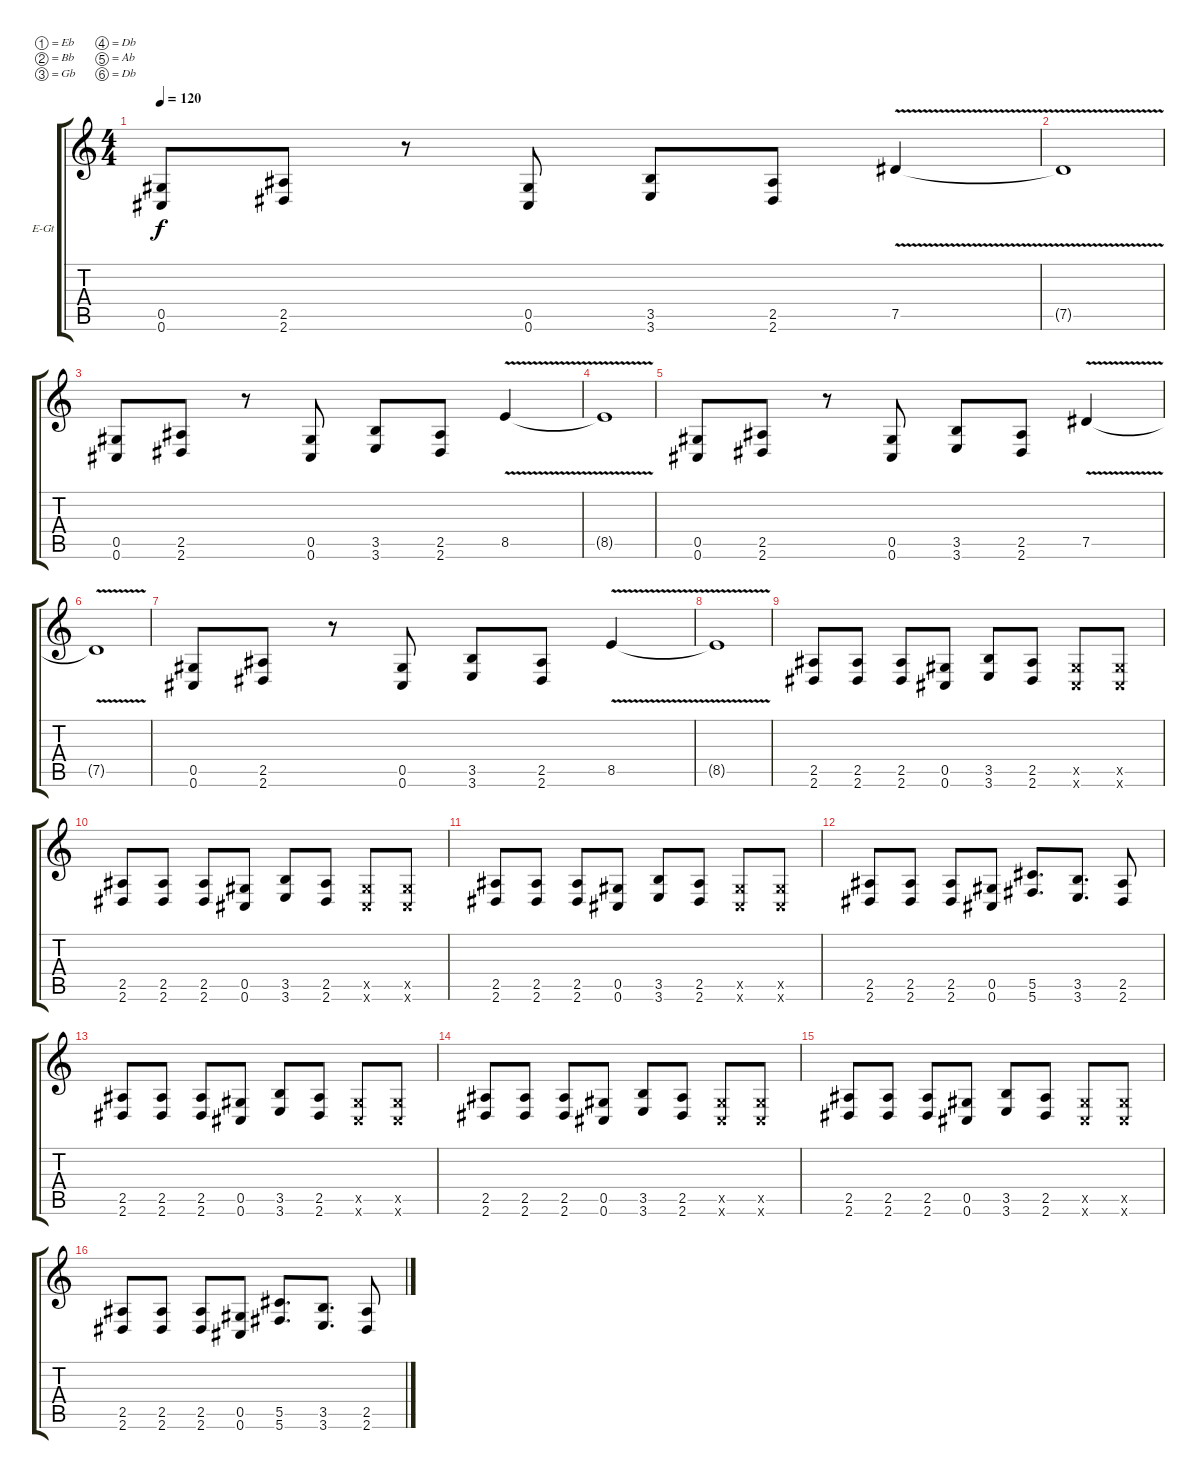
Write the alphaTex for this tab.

\bracketExtendMode groupsimilarinstruments
\firstSystemTrackNameOrientation horizontal
\otherSystemsTrackNameOrientation horizontal
\track ("Rythm Guitar 2" "E-Gt") {instrument distortionguitar}
\staff {score tabs}
\tuning (Eb4 Bb3 Gb3 Db3 Ab2 Db2)
\ts (4 4)
\tempo 120
\clef g2
\ks c
(0.5 0.6).8{dy f} (2.5 2.6).8 r.8 (0.5 0.6).8 (3.5 3.6).8 (2.5 2.6).8 7.5{v}.4 |
7.5{v t}.1 |
(0.5 0.6).8 (2.5 2.6).8 r.8 (0.5 0.6).8 (3.5 3.6).8 (2.5 2.6).8 8.5{v}.4 |
8.5{v t}.1 |
(0.5 0.6).8 (2.5 2.6).8 r.8 (0.5 0.6).8 (3.5 3.6).8 (2.5 2.6).8 7.5{v}.4 |
7.5{v t}.1 |
(0.5 0.6).8 (2.5 2.6).8 r.8 (0.5 0.6).8 (3.5 3.6).8 (2.5 2.6).8 8.5{v}.4 |
8.5{v t}.1 |
(2.5 2.6).8 (2.5 2.6).8 (2.5 2.6).8 (0.5 0.6).8 (3.5 3.6).8 (2.5 2.6).8 (0.5{x} 0.6{x}).8 (0.5{x} 0.6{x}).8 |
(2.5 2.6).8 (2.5 2.6).8 (2.5 2.6).8 (0.5 0.6).8 (3.5 3.6).8 (2.5 2.6).8 (0.5{x} 0.6{x}).8 (0.5{x} 0.6{x}).8 |
(2.5 2.6).8 (2.5 2.6).8 (2.5 2.6).8 (0.5 0.6).8 (3.5 3.6).8 (2.5 2.6).8 (0.5{x} 0.6{x}).8 (0.5{x} 0.6{x}).8 |
(2.5 2.6).8 (2.5 2.6).8 (2.5 2.6).8 (0.5 0.6).8 (5.5 5.6).8{d} (3.5 3.6).8{d} (2.5 2.6).8 |
(2.5 2.6).8 (2.5 2.6).8 (2.5 2.6).8 (0.5 0.6).8 (3.5 3.6).8 (2.5 2.6).8 (0.5{x} 0.6{x}).8 (0.5{x} 0.6{x}).8 |
(2.5 2.6).8 (2.5 2.6).8 (2.5 2.6).8 (0.5 0.6).8 (3.5 3.6).8 (2.5 2.6).8 (0.5{x} 0.6{x}).8 (0.5{x} 0.6{x}).8 |
(2.5 2.6).8 (2.5 2.6).8 (2.5 2.6).8 (0.5 0.6).8 (3.5 3.6).8 (2.5 2.6).8 (0.5{x} 0.6{x}).8 (0.5{x} 0.6{x}).8 |
(2.5 2.6).8 (2.5 2.6).8 (2.5 2.6).8 (0.5 0.6).8 (5.5 5.6).8{d} (3.5 3.6).8{d} (2.5 2.6).8
